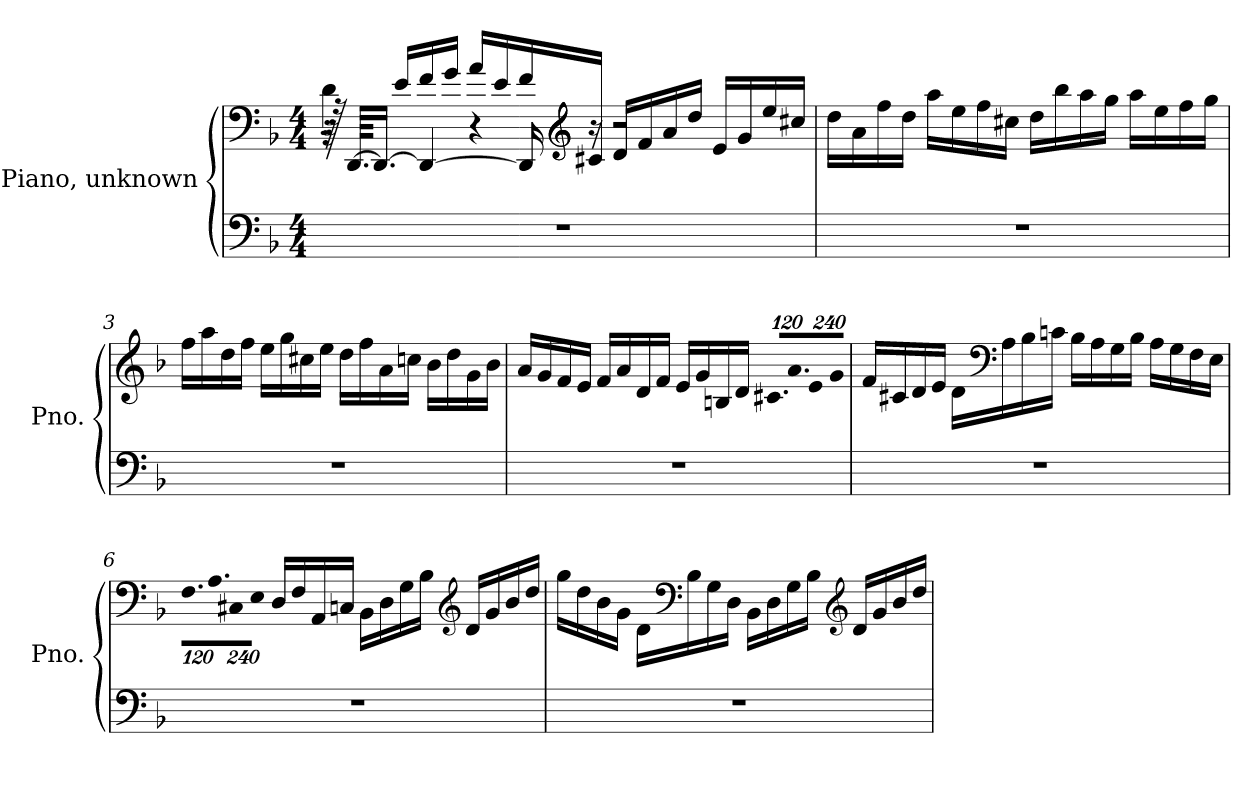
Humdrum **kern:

**kern	**kern
*part1	*part1
*staff2	*staff1
*I"Piano, unknown	*
*I'Pno.	*
*clefF4	*clefF4
*k[b-]	*k[b-]
*M4/4	*M4/4
*MM120	*MM120
=1	=1
*	*^
*	*	*^
1r	16r	4d'\	128r
.	.	.	[64.DD/KKLL
.	.	.	16.DD/JJ_
.	16e/LL	.	.
.	16f/	.	4DD/_
.	16g/JJ	.	.
.	16a/LL	4r	.
.	16e/	.	.
.	16f/	.	16DD/]
*	*clefG2	*	*
.	16c#X/JJ	.	16r
.	16d/LL	2r	2r
.	16f/	.	.
.	16a/	.	.
.	16dd/JJ	.	.
.	16e/LL	.	.
.	16g/	.	.
.	16ee/	.	.
.	16cc#X/JJ	.	.
*	*v	*v	*v
=2	=2
1r	16dd\LL
.	16a\
.	16ff\
.	16dd\JJ
.	16aa\LL
.	16ee\
.	16ff\
.	16cc#X\JJ
.	16dd\LL
.	16bb-\
.	16aa\
.	16gg\JJ
.	16aa\LL
.	16ee\
.	16ff\
.	16gg\JJ
!!LO:LB:g=z
=3	=3
1r	16ff\LL
.	16aa\
.	16dd\
.	16ff\JJ
.	16ee\LL
.	16gg\
.	16cc#X\
.	16ee\JJ
.	16dd\LL
.	16ff\
.	16a\
.	16ccn\JJ
.	16b-\LL
.	16dd\
.	16g\
.	16b-\JJ
=4	=4
1r	16a/LL
.	16g/
.	16f/
.	16e/JJ
.	16f/LL
.	16a/
.	16d/
.	16f/JJ
.	16e/LL
.	16g/
.	16Bn/
.	16d/JJ
*	*Xbrackettup
!	!LO:N:vis=32.
.	1920%103c#X/LLL
!	!LO:N:vis=32.
.	1920%103a/J
!	!LO:N:vis=16
.	1920%137e/
!	!LO:N:vis=16
.	1920%137g/JJ
!!LO:LB:g=z
=5	=5
1r	16f/LL
.	16c#X/
.	16d/
.	16e/JJ
.	16d\LL
*	*clefF4
.	16A\
.	16B-\
.	16cn\JJ
.	16B-\LL
.	16A\
.	16G\
.	16B-\JJ
.	16A\LL
.	16G\
.	16F\
.	16E\JJ
=6	=6
!	!LO:N:vis=32.
1r	1920%103F\LLL
!	!LO:N:vis=32.
.	1920%103A\J
!	!LO:N:vis=16
.	1920%137C#X\
!	!LO:N:vis=16
.	1920%137E\JJ
.	16D/LL
.	16F/
.	16AA/
.	16Cn/JJ
.	16BB-\LL
.	16D\
.	16G\
.	16B-\JJ
*	*clefG2
.	16d/LL
.	16g/
.	16b-/
.	16dd/JJ
!!LO:LB:g=z
=7	=7
1r	16gg\LL
.	16dd\
.	16b-\
.	16g\JJ
.	16d\LL
*	*clefF4
.	16B-\
.	16G\
.	16D\JJ
.	16BB-\LL
.	16D\
.	16G\
.	16B-\JJ
*	*clefG2
.	16d/LL
.	16g/
.	16b-/
.	16dd/JJ
=	=
*-	*-
